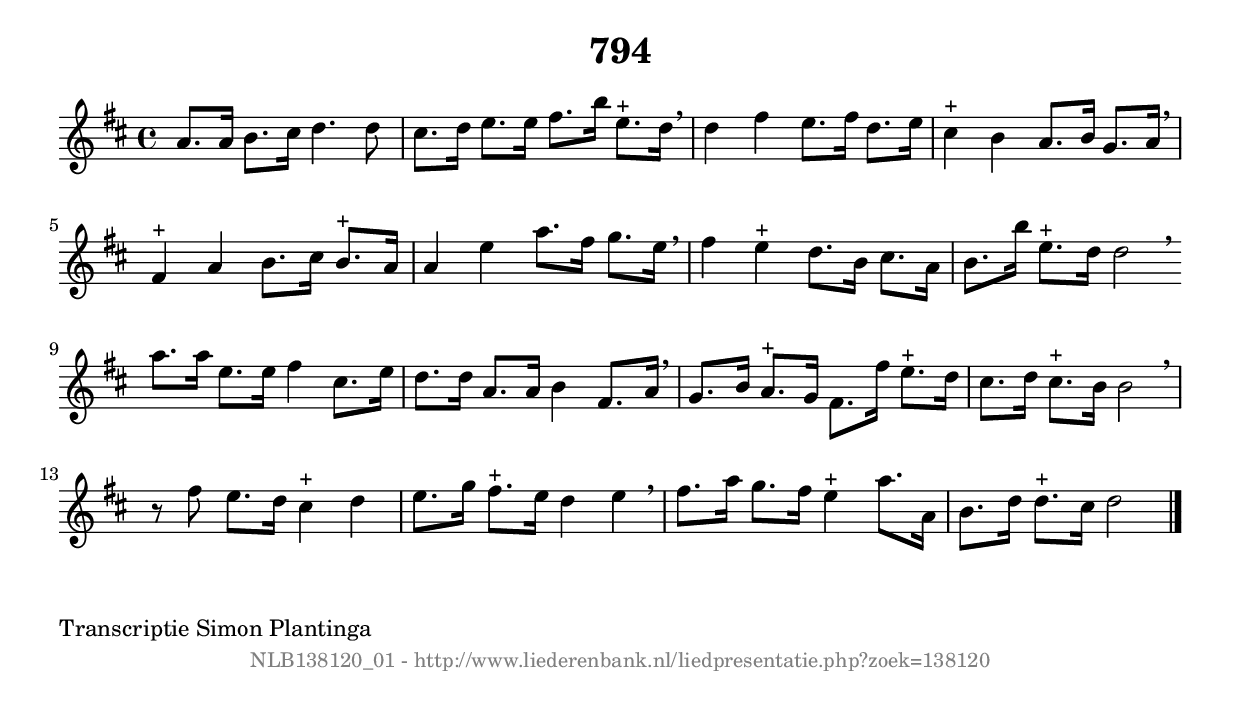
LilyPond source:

%
% produced by wce2krn 1.64 (7 June 2014)
%
\version"2.16"
#(append! paper-alist '(("long" . (cons (* 210 mm) (* 2000 mm)))))
#(set-default-paper-size "long")
sb = {\breathe}
mBreak = {\breathe }
bBreak = {\breathe }
x = {\once\override NoteHead #'style = #'cross }
gl=\glissando
itime={\override Staff.TimeSignature #'stencil = ##f }
ficta = {\once\set suggestAccidentals = ##t}
fine = {\once\override Score.RehearsalMark #'self-alignment-X = #1 \mark \markup {\italic{Fine}}}
dc = {\once\override Score.RehearsalMark #'self-alignment-X = #1 \mark \markup {\italic{D.C.}}}
dcf = {\once\override Score.RehearsalMark #'self-alignment-X = #1 \mark \markup {\italic{D.C. al Fine}}}
dcc = {\once\override Score.RehearsalMark #'self-alignment-X = #1 \mark \markup {\italic{D.C. al Coda}}}
ds = {\once\override Score.RehearsalMark #'self-alignment-X = #1 \mark \markup {\italic{D.S.}}}
dsf = {\once\override Score.RehearsalMark #'self-alignment-X = #1 \mark \markup {\italic{D.S. al Fine}}}
dsc = {\once\override Score.RehearsalMark #'self-alignment-X = #1 \mark \markup {\italic{D.S. al Coda}}}
pv = {\set Score.repeatCommands = #'((volta "1"))}
sv = {\set Score.repeatCommands = #'((volta "2"))}
tv = {\set Score.repeatCommands = #'((volta "3"))}
qv = {\set Score.repeatCommands = #'((volta "4"))}
xv = {\set Score.repeatCommands = #'((volta #f))}
\header{ tagline = ""
title = "794"
}
\score {{
\key d \major
\relative g'
{
\set melismaBusyProperties = #'()
\time 4/4
\tempo 4=120
\override Score.MetronomeMark #'transparent = ##t
\override Score.RehearsalMark #'break-visibility = #(vector #t #t #f)
a8. a16 b8. cis16 d4. d8 | cis8. d16 e8. e16 fis8. b16 e,8.^"+" d16 \sb | d4 fis4 e8. fis16 d8. e16 | cis4^"+" b4 a8. b16 g8. a16 | \mBreak \bar "|"
fis4^"+" a4 b8. cis16 b8.^"+" a16 | a4 e'4 a8. fis16 g8. e16 \sb | fis4 e4^"+" d8. b16 cis8. a16 | b8. b'16 e,8.^"+" d16 d2 \bar ":|:" \bBreak
a'8. a16 e8. e16 fis4 cis8. e16 | d8. d16 a8. a16 b4 fis8. a16 \sb | g8. b16 a8.^"+" g16 fis8. fis'16 e8.^"+" d16 | cis8. d16 cis8.^"+" b16 b2 | \mBreak \bar "|"
r8 fis'8 e8. d16 cis4^"+" d4 | e8. g16 fis8.^"+" e16 d4 e4 \sb | fis8. a16 g8. fis16 e4^"+" a8. a,16 | b8. d16 d8.^"+" cis16 d2 \bar "|."
 }}
 \midi { }
 \layout {
            indent = 0.0\cm
}
}
\markup { \wordwrap-string #" 
Transcriptie Simon Plantinga
"}
\markup { \vspace #0 } \markup { \with-color #grey \fill-line { \center-column { \smaller "NLB138120_01 - http://www.liederenbank.nl/liedpresentatie.php?zoek=138120" } } }
